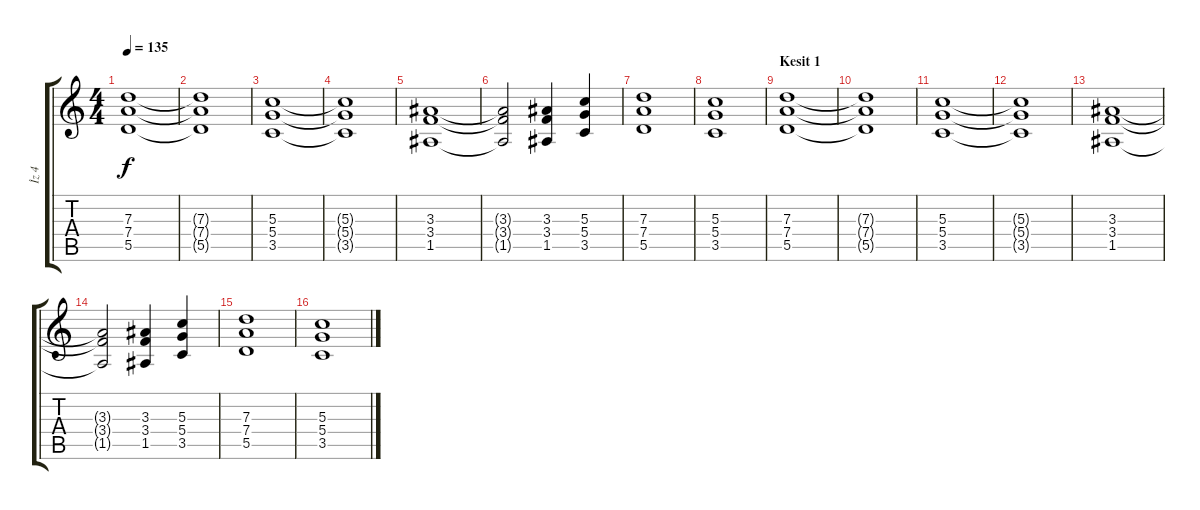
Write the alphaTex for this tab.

\track ("İz 4" "İz 4") {instrument distortionguitar}
\staff {score tabs}
\tuning (E4 B3 G3 D3 A2 E2) {hide}
\ts (4 4)
\tempo 135
\clef g2
\ks c
(7.3 7.4 5.5).1{dy f} |
(7.3{t} 7.4{t} 5.5{t}).1 |
(5.3 5.4 3.5).1 |
(5.3{t} 5.4{t} 3.5{t}).1 |
(3.3 3.4 1.5).1 |
(3.3{t} 3.4{t} 1.5{t}).2 (3.3 3.4 1.5).4 (5.3 5.4 3.5).4 |
(7.3 7.4 5.5).1 |
(5.3 5.4 3.5).1 |
\section ("" "Kesit 1")
(7.3 7.4 5.5).1 |
(7.3{t} 7.4{t} 5.5{t}).1 |
(5.3 5.4 3.5).1 |
(5.3{t} 5.4{t} 3.5{t}).1 |
(3.3 3.4 1.5).1 |
(3.3{t} 3.4{t} 1.5{t}).2 (3.3 3.4 1.5).4 (5.3 5.4 3.5).4 |
(7.3 7.4 5.5).1 |
(5.3 5.4 3.5).1
